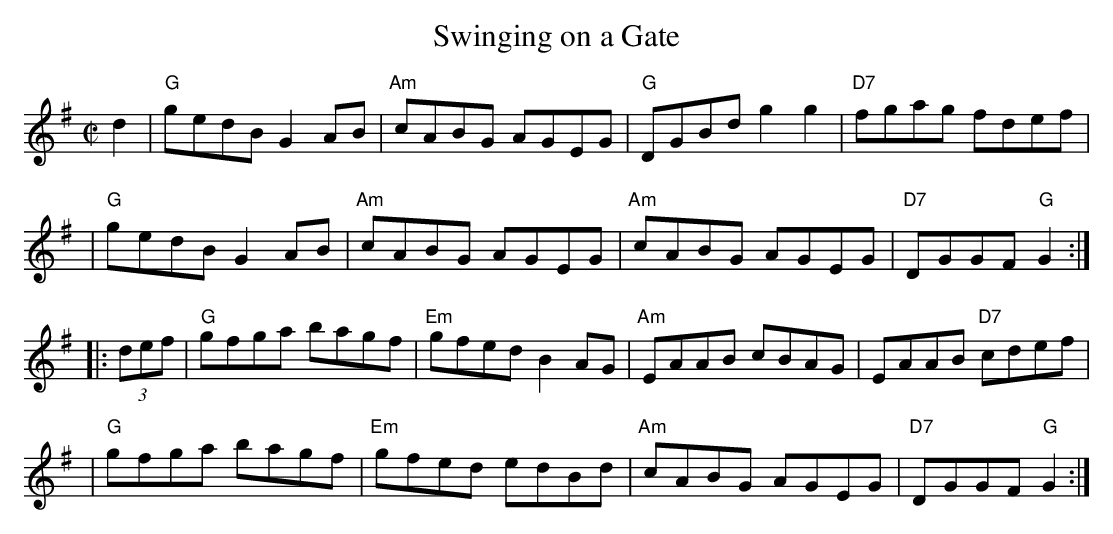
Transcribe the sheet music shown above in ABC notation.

X:1
T: Swinging on a Gate
M: C|
L: 1/8
K: G
d2 \
| "G"gedB G2AB | "Am"cABG AGEG | "G"DGBd g2g2 | "D7"fgag fdef |
| "G"gedB G2AB | "Am"cABG AGEG | "Am"cABG AGEG | "D7"DGGF "G"G2 :|
|: (3def \
| "G"gfga bagf | "Em"gfed B2AG | "Am"EAAB cBAG | EAAB "D7"cdef |
| "G"gfga bagf | "Em"gfed edBd | "Am"cABG AGEG | "D7"DGGF "G"G2 :|
